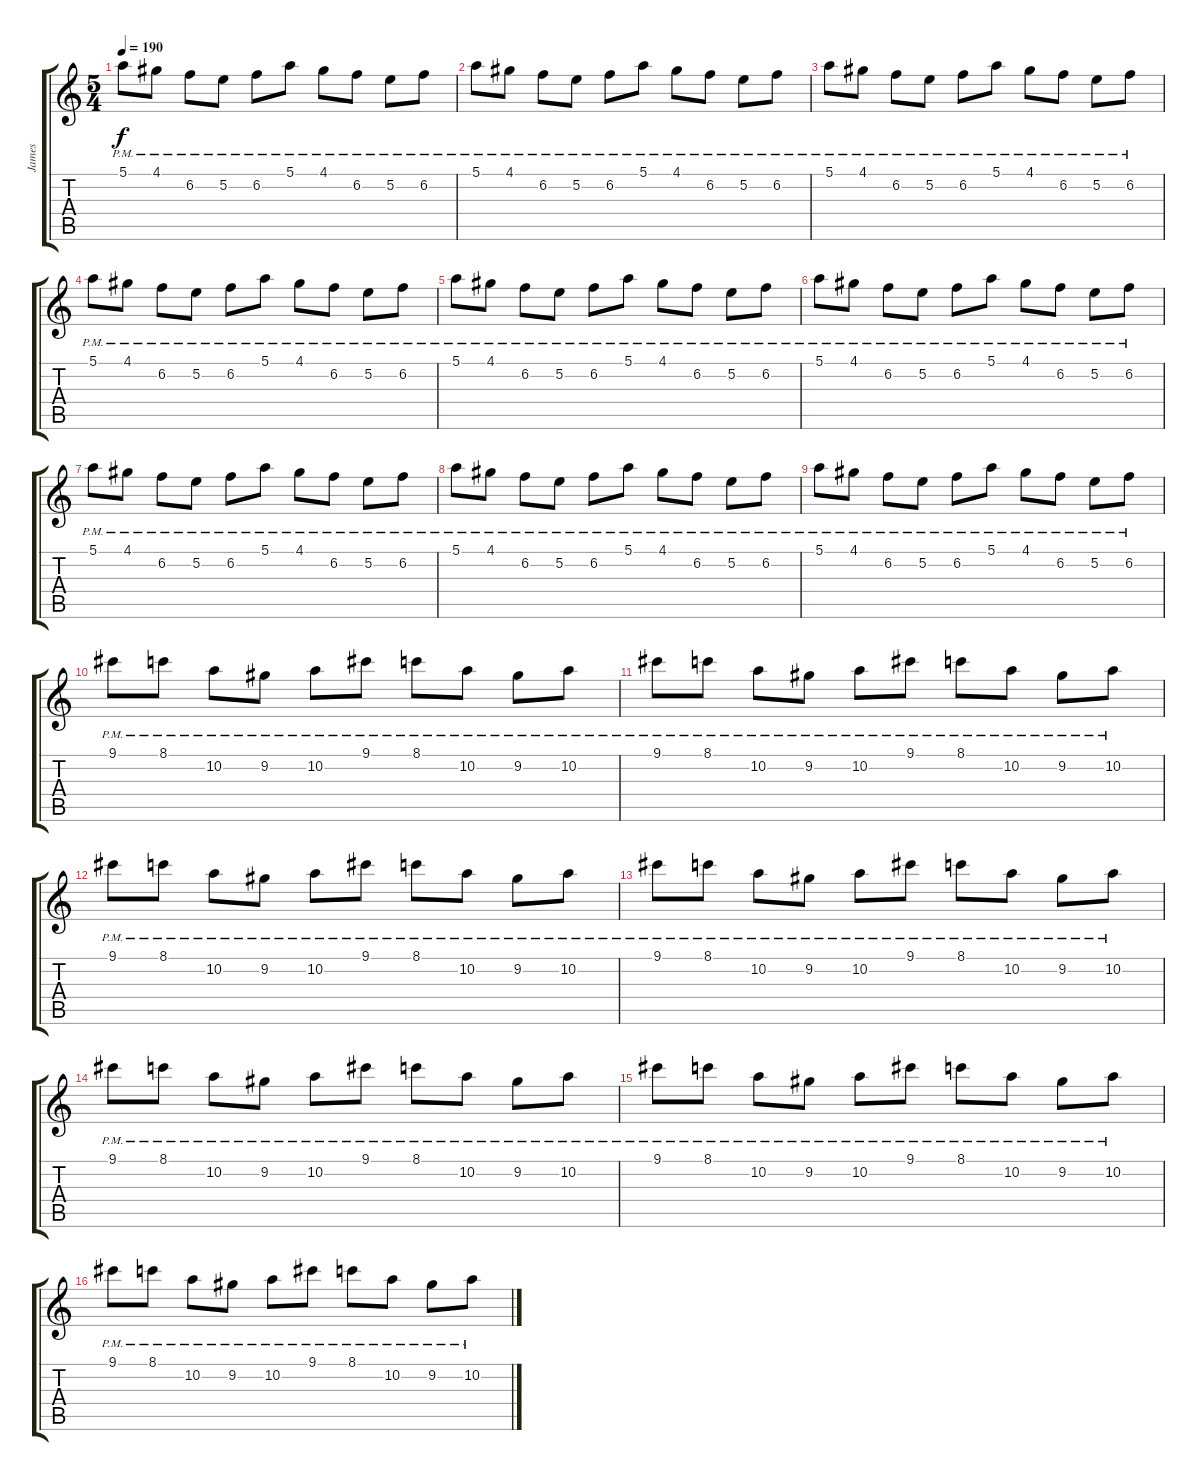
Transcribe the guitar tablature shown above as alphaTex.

\track ("James" "James") {instrument distortionguitar}
\staff {score tabs}
\tuning (E4 B3 G3 D3 A2 D2) {hide}
\ts (5 4)
\tempo 190
\clef g2
\ks c
5.1{pm}.8{dy f} 4.1{pm}.8 6.2{pm}.8 5.2{pm}.8 6.2{pm}.8 5.1{pm}.8 4.1{pm}.8 6.2{pm}.8 5.2{pm}.8 6.2{pm}.8 |
5.1{pm}.8 4.1{pm}.8 6.2{pm}.8 5.2{pm}.8 6.2{pm}.8 5.1{pm}.8 4.1{pm}.8 6.2{pm}.8 5.2{pm}.8 6.2{pm}.8 |
5.1{pm}.8 4.1{pm}.8 6.2{pm}.8 5.2{pm}.8 6.2{pm}.8 5.1{pm}.8 4.1{pm}.8 6.2{pm}.8 5.2{pm}.8 6.2{pm}.8 |
5.1{pm}.8 4.1{pm}.8 6.2{pm}.8 5.2{pm}.8 6.2{pm}.8 5.1{pm}.8 4.1{pm}.8 6.2{pm}.8 5.2{pm}.8 6.2{pm}.8 |
5.1{pm}.8 4.1{pm}.8 6.2{pm}.8 5.2{pm}.8 6.2{pm}.8 5.1{pm}.8 4.1{pm}.8 6.2{pm}.8 5.2{pm}.8 6.2{pm}.8 |
5.1{pm}.8 4.1{pm}.8 6.2{pm}.8 5.2{pm}.8 6.2{pm}.8 5.1{pm}.8 4.1{pm}.8 6.2{pm}.8 5.2{pm}.8 6.2{pm}.8 |
5.1{pm}.8 4.1{pm}.8 6.2{pm}.8 5.2{pm}.8 6.2{pm}.8 5.1{pm}.8 4.1{pm}.8 6.2{pm}.8 5.2{pm}.8 6.2{pm}.8 |
5.1{pm}.8 4.1{pm}.8 6.2{pm}.8 5.2{pm}.8 6.2{pm}.8 5.1{pm}.8 4.1{pm}.8 6.2{pm}.8 5.2{pm}.8 6.2{pm}.8 |
5.1{pm}.8 4.1{pm}.8 6.2{pm}.8 5.2{pm}.8 6.2{pm}.8 5.1{pm}.8 4.1{pm}.8 6.2{pm}.8 5.2{pm}.8 6.2{pm}.8 |
9.1{pm}.8{instrument distortionguitar} 8.1{pm}.8 10.2{pm}.8 9.2{pm}.8 10.2{pm}.8 9.1{pm}.8 8.1{pm}.8 10.2{pm}.8 9.2{pm}.8 10.2{pm}.8 |
9.1{pm}.8 8.1{pm}.8 10.2{pm}.8 9.2{pm}.8 10.2{pm}.8 9.1{pm}.8 8.1{pm}.8 10.2{pm}.8 9.2{pm}.8 10.2{pm}.8 |
9.1{pm}.8 8.1{pm}.8 10.2{pm}.8 9.2{pm}.8 10.2{pm}.8 9.1{pm}.8 8.1{pm}.8 10.2{pm}.8 9.2{pm}.8 10.2{pm}.8 |
9.1{pm}.8 8.1{pm}.8 10.2{pm}.8 9.2{pm}.8 10.2{pm}.8 9.1{pm}.8 8.1{pm}.8 10.2{pm}.8 9.2{pm}.8 10.2{pm}.8 |
9.1{pm}.8 8.1{pm}.8 10.2{pm}.8 9.2{pm}.8 10.2{pm}.8 9.1{pm}.8 8.1{pm}.8 10.2{pm}.8 9.2{pm}.8 10.2{pm}.8 |
9.1{pm}.8 8.1{pm}.8 10.2{pm}.8 9.2{pm}.8 10.2{pm}.8 9.1{pm}.8 8.1{pm}.8 10.2{pm}.8 9.2{pm}.8 10.2{pm}.8 |
9.1{pm}.8 8.1{pm}.8 10.2{pm}.8 9.2{pm}.8 10.2{pm}.8 9.1{pm}.8 8.1{pm}.8 10.2{pm}.8 9.2{pm}.8 10.2{pm}.8
